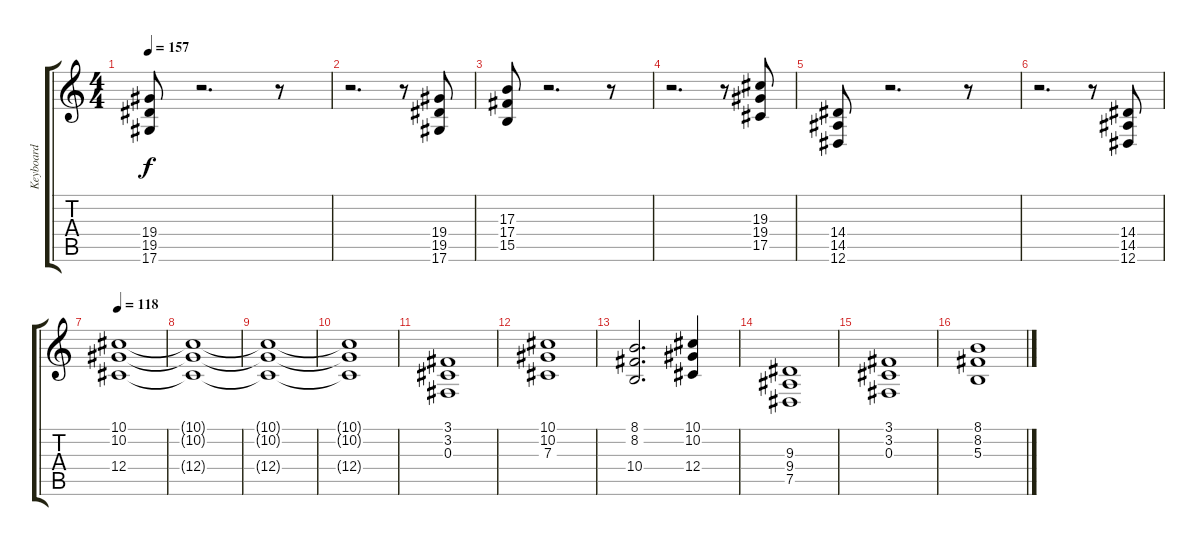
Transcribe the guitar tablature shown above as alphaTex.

\track ("Keyboard " "Keyboard ") {instrument stringensemble1}
\staff {score tabs}
\tuning (Eb4 Bb3 Gb3 Db3 Ab2 Eb2) {hide}
\ts (4 4)
\tempo 157
\clef g2
\ks c
(19.4 19.5 17.6).8{dy f} r.2{d} r.8 |
r.2{d} r.8 (19.4 19.5 17.6).8 |
(17.3 17.4 15.5).8 r.2{d} r.8 |
r.2{d} r.8 (19.3 19.4 17.5).8 |
(14.4 14.5 12.6).8 r.2{d} r.8 |
r.2{d} r.8 (14.4 14.5 12.6).8 |
\tempo 118
(10.1 10.2 12.4).1 |
(10.1{t} 10.2{t} 12.4{t}).1 |
(10.1{t} 10.2{t} 12.4{t}).1 |
(10.1{t} 10.2{t} 12.4{t}).1 |
(3.1 3.2 0.3).1 |
(10.1 10.2 7.3).1 |
(8.1 8.2 10.4).2{d} (10.1 10.2 12.4).4 |
(9.3 9.4 7.5).1 |
(3.1 3.2 0.3).1 |
(8.1 8.2 5.3).1
